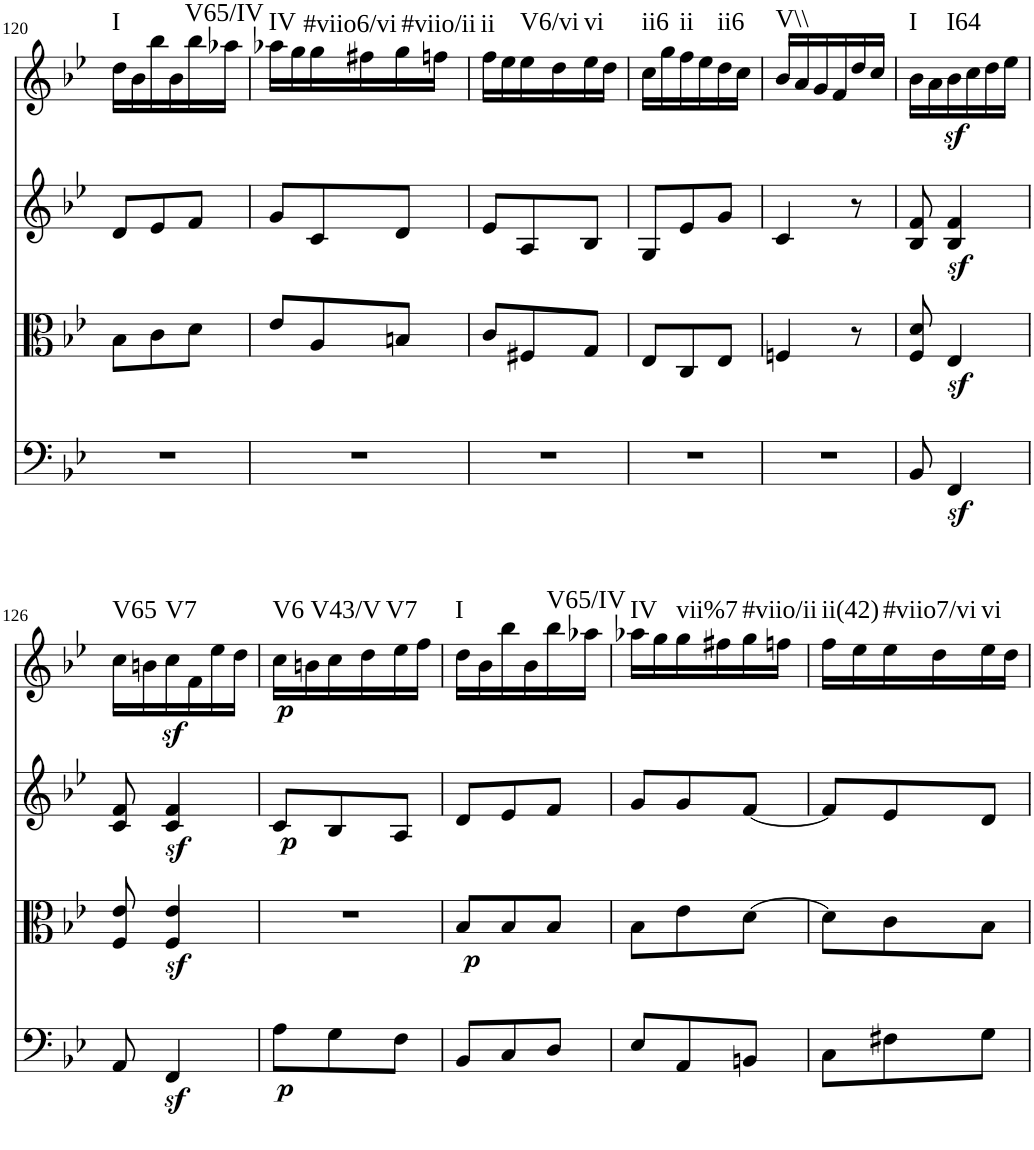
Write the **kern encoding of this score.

**kern	**dynam	**kern	**dynam	**kern	**dynam	**kern	**dynam	**harte
*part4	*part4	*part3	*part3	*part2	*part2	*part1	*part1	*part1
*staff4	*staff4	*staff3	*staff3	*staff2	*staff2	*staff1	*staff1	*
*I"Violoncello	*	*I"Viola	*	*I"Violin II	*	*I"Violin I	*	*
*I'Vc	*	*I'Vla	*	*I'Vln	*	*I'Vln	*	*
!!LO:PB:g=z
*clefF4	*	*clefC3	*	*clefG2	*	*clefG2	*	*
*k[b-e-]	*	*k[b-e-]	*	*k[b-e-]	*	*k[b-e-]	*	*
*M3/8	*	*M3/8	*	*M3/8	*	*M3/8	*	*
=120	=120	=120	=120	=120	=120	=120	=120	=120
!	!	!	!	!	!	!	!	!LO:H:kt=I
4.r	.	8B-\L	.	8d/L	.	16dd\LL	.	N
.	.	.	.	.	.	16b-\	.	.
.	.	8c\	.	8e-/	.	16bb-\	.	.
.	.	.	.	.	.	16b-\	.	.
!	!	!	!	!	!	!	!	!LO:H:kt=V65/IV
.	.	8d\J	.	8f/J	.	16bb-\	.	N
.	.	.	.	.	.	16aa-X\JJ	.	.
=121	=121	=121	=121	=121	=121	=121	=121	=121
!	!	!	!	!	!	!	!	!LO:H:kt=IV
4.r	.	8e-/L	.	8g/L	.	16aa-X\LL	.	N
.	.	.	.	.	.	16gg\	.	.
!	!	!	!	!	!	!	!	!LO:H:kt=#viio6/vi
.	.	8A/	.	8c/	.	16gg\	.	N
.	.	.	.	.	.	16ff#X\	.	.
!	!	!	!	!	!	!	!	!LO:H:kt=#viio/ii
.	.	8Bn/J	.	8d/J	.	16gg\	.	N
.	.	.	.	.	.	16ffn\JJ	.	.
=122	=122	=122	=122	=122	=122	=122	=122	=122
!	!	!	!	!	!	!	!	!LO:H:kt=ii
4.r	.	8c/L	.	8e-/L	.	16ff\LL	.	N
.	.	.	.	.	.	16ee-\	.	.
!	!	!	!	!	!	!	!	!LO:H:kt=V6/vi
.	.	8F#X/	.	8A/	.	16ee-\	.	N
.	.	.	.	.	.	16dd\	.	.
!	!	!	!	!	!	!	!	!LO:H:kt=vi
.	.	8G/J	.	8B-/J	.	16ee-\	.	N
.	.	.	.	.	.	16dd\JJ	.	.
=123	=123	=123	=123	=123	=123	=123	=123	=123
!	!	!	!	!	!	!	!	!LO:H:kt=ii6
4.r	.	8E-/L	.	8G/L	.	16cc\LL	.	N
.	.	.	.	.	.	16gg\	.	.
!	!	!	!	!	!	!	!	!LO:H:kt=ii
.	.	8C/	.	8e-/	.	16ff\	.	N
.	.	.	.	.	.	16ee-\	.	.
!	!	!	!	!	!	!	!	!LO:H:kt=ii6
.	.	8E-/J	.	8g/J	.	16dd\	.	N
.	.	.	.	.	.	16cc\JJ	.	.
=124	=124	=124	=124	=124	=124	=124	=124	=124
!	!	!	!	!	!	!	!	!LO:H:kt=V\\
4.r	.	4Fn/	.	4c/	.	16b-/LL	.	N
.	.	.	.	.	.	16a/	.	.
.	.	.	.	.	.	16g/	.	.
.	.	.	.	.	.	16f/	.	.
.	.	8r	.	8r	.	16dd/	.	.
.	.	.	.	.	.	16cc/JJ	.	.
=125	=125	=125	=125	=125	=125	=125	=125	=125
!	!	!	!	!	!	!	!	!LO:H:kt=I
8BB-/	.	8F/ 8d/	.	8B-/ 8f/	.	16b-\LL	.	N
.	.	.	.	.	.	16a\	.	.
!	!	!	!	!	!	!	!LO:DY:b	!LO:H:kt=I64
4FFz</	.	4E-z</	.	4B-/z< 4f/z<	.	16b-\	sf	N
.	.	.	.	.	.	16cc\	.	.
.	.	.	.	.	.	16dd\	.	.
.	.	.	.	.	.	16ee-\JJ	.	.
!!LO:LB:g=z
=126	=126	=126	=126	=126	=126	=126	=126	=126
!	!	!	!	!	!	!	!	!LO:H:kt=V65
8AA/	.	8F/ 8e-/	.	8c/ 8f/	.	16cc\LL	.	N
.	.	.	.	.	.	16bn\	.	.
!	!	!	!	!	!	!	!LO:DY:b	!LO:H:kt=V7
4FFz</	.	4F/z< 4e-/z<	.	4c/z< 4f/z<	.	16cc\	sf	N
.	.	.	.	.	.	16f\	.	.
.	.	.	.	.	.	16ee-\	.	.
.	.	.	.	.	.	16dd\JJ	.	.
=127	=127	=127	=127	=127	=127	=127	=127	=127
!	!LO:DY:b	!	!	!	!LO:DY:b	!	!LO:DY:b	!LO:H:kt=V6
8A\L	p	4.r	.	8c/L	p	16cc\LL	p	N
.	.	.	.	.	.	16bn\	.	.
!	!	!	!	!	!	!	!	!LO:H:kt=V43/V
8G\	.	.	.	8B-/	.	16cc\	.	N
.	.	.	.	.	.	16dd\	.	.
!	!	!	!	!	!	!	!	!LO:H:kt=V7
8F\J	.	.	.	8A/J	.	16ee-\	.	N
.	.	.	.	.	.	16ff\JJ	.	.
=128	=128	=128	=128	=128	=128	=128	=128	=128
!	!	!	!LO:DY:b	!	!	!	!	!LO:H:kt=I
8BB-/L	.	8B-/L	p	8d/L	.	16dd\LL	.	N
.	.	.	.	.	.	16b-\	.	.
8C/	.	8B-/	.	8e-/	.	16bb-\	.	.
.	.	.	.	.	.	16b-\	.	.
!	!	!	!	!	!	!	!	!LO:H:kt=V65/IV
8D/J	.	8B-/J	.	8f/J	.	16bb-\	.	N
.	.	.	.	.	.	16aa-X\JJ	.	.
=129	=129	=129	=129	=129	=129	=129	=129	=129
!	!	!	!	!	!	!	!	!LO:H:kt=IV
8E-/L	.	8B-\L	.	8g/L	.	16aa-X\LL	.	N
.	.	.	.	.	.	16gg\	.	.
!	!	!	!	!	!	!	!	!LO:H:kt=vii%7
8AA/	.	8e-\	.	8g/	.	16gg\	.	N
.	.	.	.	.	.	16ff#X\	.	.
!	!	!	!	!	!	!	!	!LO:H:kt=#viio/ii
8BBn/J	.	[8d\J	.	[8f/J	.	16gg\	.	N
.	.	.	.	.	.	16ffn\JJ	.	.
=130	=130	=130	=130	=130	=130	=130	=130	=130
!	!	!	!	!	!	!	!	!LO:H:kt=ii(42)
8C\L	.	8d\L]	.	8f/L]	.	16ff\LL	.	N
.	.	.	.	.	.	16ee-\	.	.
!	!	!	!	!	!	!	!	!LO:H:kt=#viio7/vi
8F#X\	.	8c\	.	8e-/	.	16ee-\	.	N
.	.	.	.	.	.	16dd\	.	.
!	!	!	!	!	!	!	!	!LO:H:kt=vi
8G\J	.	8B-\J	.	8d/J	.	16ee-\	.	N
.	.	.	.	.	.	16dd\JJ	.	.
=	=	=	=	=	=	=	=	=
*-	*-	*-	*-	*-	*-	*-	*-	*-
